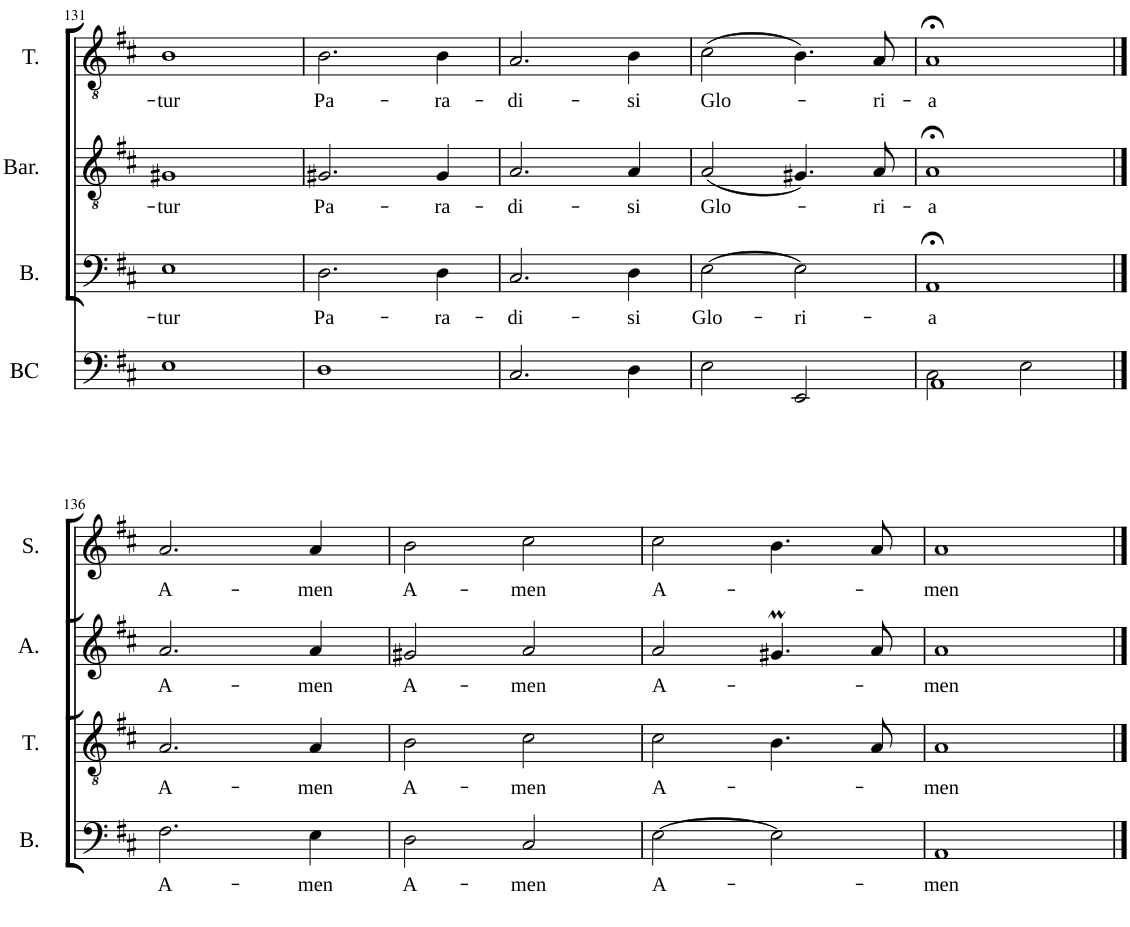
**kern	**kern	**text	**kern	**text	**kern	**text	**kern	**text	**kern	**text
*part6	*part5	*part5	*part4	*part4	*part3	*part3	*part2	*part2	*part1	*part1
*staff6	*staff5	*staff5	*staff4	*staff4	*staff3	*staff3	*staff2	*staff2	*staff1	*staff1
*I"Basse Continue	*I"Bass	*	*I"Baritone	*	*I"Tenor	*	*I"Alto	*	*I"Soprano	*
*I'BC	*I'B.	*	*I'Bar.	*	*I'T.	*	*I'A.	*	*I'S.	*
!!LO:PB:g=z
*clefF4	*clefF4	*	*clefGv2	*	*clefGv2	*	*clefG2	*	*clefG2	*
*Trd7c12	*	*	*	*	*	*	*	*	*	*
*k[f#c#]	*k[f#c#]	*	*k[f#c#]	*	*k[f#c#]	*	*k[f#c#]	*	*k[f#c#]	*
*M2/2	*M2/2	*	*M2/2	*	*M2/2	*	*M2/2	*	*M2/2	*
=131	=131	=131	=131	=131	=131	=131	=131	=131	=131	=131
!	!	!LO:LY:b	!	!LO:LY:b	!	!LO:LY:b	!	!	!	!
1E	1E	-tur	1G#X	-tur	1B	-tur	1r	.	1r	.
=132	=132	=132	=132	=132	=132	=132	=132	=132	=132	=132
!	!	!LO:LY:b	!	!LO:LY:b	!	!LO:LY:b	!	!	!	!
1D	2.D\	Pa-	2.G#X/	Pa-	2.B\	Pa-	1r	.	1r	.
!	!	!LO:LY:b	!	!LO:LY:b	!	!LO:LY:b	!	!	!	!
.	4D\	-ra-	4G#/	-ra-	4B\	-ra-	.	.	.	.
=133	=133	=133	=133	=133	=133	=133	=133	=133	=133	=133
!	!	!LO:LY:b	!	!LO:LY:b	!	!LO:LY:b	!	!	!	!
2.C#/	2.C#/	-di-	2.A/	-di-	2.A/	-di-	1r	.	1r	.
!	!	!LO:LY:b	!	!LO:LY:b	!	!LO:LY:b	!	!	!	!
4D\	4D\	-si	4A/	-si	4B\	-si	.	.	.	.
=134	=134	=134	=134	=134	=134	=134	=134	=134	=134	=134
!	!	!LO:LY:b	!	!LO:LY:b	!	!LO:LY:b	!	!	!	!
2E\	[2E\	Glo-	(2A/	Glo-	(2c#\	Glo-	1r	.	1r	.
!	!	!LO:LY:b	!	!	!	!	!	!	!	!
2EE/	2E\]	-ri-	4.G#X/)	.	4.B\)	.	.	.	.	.
!	!	!	!	!LO:LY:b	!	!LO:LY:b	!	!	!	!
.	.	.	8A/	-ri-	8A/	-ri-	.	.	.	.
=135	=135	=135	=135	=135	=135	=135	=135	=135	=135	=135
*^	*	*	*	*	*	*	*	*	*	*
!	!	!	!LO:LY:b	!	!LO:LY:b	!	!LO:LY:b	!	!	!	!
1AA	2C#\	1AA;<	-a	1A;<	-a	1A;<	-a	1r	.	1r	.
.	2E\	.	.	.	.	.	.	.	.	.	.
!!LO:LB:g=z
==136	==136	==136	==136	==136	==136	==136	==136	==136	==136	==136	==136
!	!	!	!LO:LY:b	!	!	!	!LO:LY:b	!	!LO:LY:b	!	!LO:LY:b
*v	*v	*	*	*	*	*	*	*	*	*	*
1r	2.F#\	A-	1r	.	2.A/	A-	2.a/	A-	2.a/	A-
!	!	!LO:LY:b	!	!	!	!LO:LY:b	!	!LO:LY:b	!	!LO:LY:b
.	4E\	-men	.	.	4A/	-men	4a/	-men	4a/	-men
=137	=137	=137	=137	=137	=137	=137	=137	=137	=137	=137
!	!	!LO:LY:b	!	!	!	!LO:LY:b	!	!LO:LY:b	!	!LO:LY:b
1r	2D\	A-	1r	.	2B\	A-	2g#X/	A-	2b\	A-
!	!	!LO:LY:b	!	!	!	!LO:LY:b	!	!LO:LY:b	!	!LO:LY:b
.	2C#/	-men	.	.	2c#\	-men	2a/	-men	2cc#\	-men
=138	=138	=138	=138	=138	=138	=138	=138	=138	=138	=138
!	!	!LO:LY:b	!	!	!	!LO:LY:b	!	!LO:LY:b	!	!LO:LY:b
1r	[2E\	A-	1r	.	2c#\	A-	2a/	A-	2cc#\	A-
.	2E\]	.	.	.	4.B\	.	4.g#Xm/	.	4.b\	.
.	.	.	.	.	8A/	.	8a/	.	8a/	.
=139	=139	=139	=139	=139	=139	=139	=139	=139	=139	=139
!	!	!LO:LY:b	!	!	!	!LO:LY:b	!	!LO:LY:b	!	!LO:LY:b
1r	1AA	-men	1r	.	1A	-men	1a	-men	1a	-men
==	==	==	==	==	==	==	==	==	==	==
*-	*-	*-	*-	*-	*-	*-	*-	*-	*-	*-
